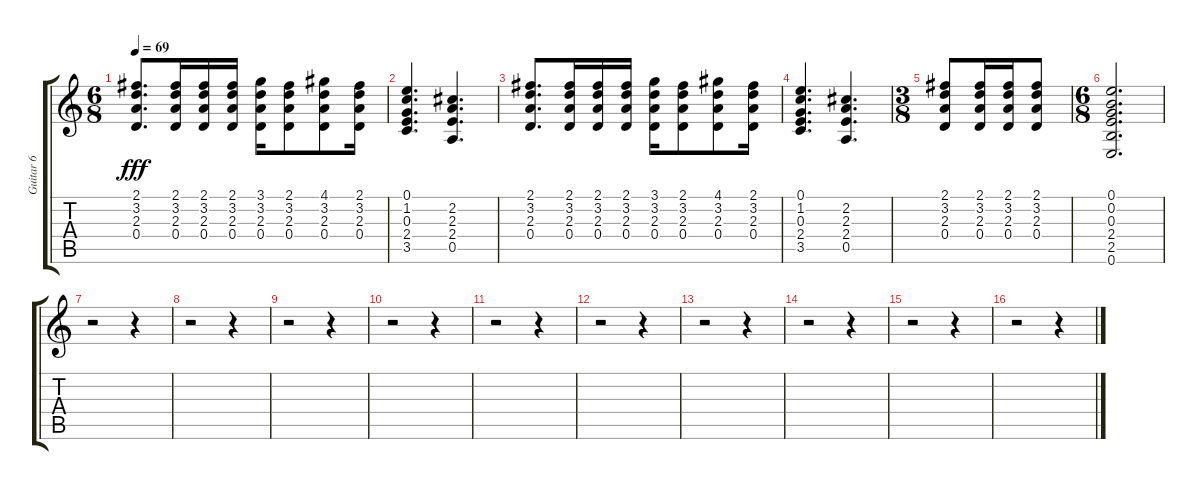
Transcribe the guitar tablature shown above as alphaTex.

\track ("Guitar 6" "Guitar 6") {instrument electricguitarjazz}
\staff {score tabs}
\tuning (E4 B3 G3 D3 A2 E2) {hide}
\ts (6 8)
\tempo 69
\clef g2
\ks c
(2.1 3.2 2.3 0.4).8{d dy fff} (2.1 3.2 2.3 0.4).16 (2.1 3.2 2.3 0.4).16 (2.1 3.2 2.3 0.4).16 (3.1 3.2 2.3 0.4).16 (2.1 3.2 2.3 0.4).8 (4.1 3.2 2.3 0.4).8 (2.1 3.2 2.3 0.4).16 |
(0.1 1.2 0.3 2.4 3.5).4{d} (2.2 2.3 2.4 0.5).4{d} |
(2.1 3.2 2.3 0.4).8{d} (2.1 3.2 2.3 0.4).16 (2.1 3.2 2.3 0.4).16 (2.1 3.2 2.3 0.4).16 (3.1 3.2 2.3 0.4).16 (2.1 3.2 2.3 0.4).8 (4.1 3.2 2.3 0.4).8 (2.1 3.2 2.3 0.4).16 |
(0.1 1.2 0.3 2.4 3.5).4{d} (2.2 2.3 2.4 0.5).4{d} |
\ts (3 8)
(2.1 3.2 2.3 0.4).8 (2.1 3.2 2.3 0.4).16 (2.1 3.2 2.3 0.4).16 (2.1 3.2 2.3 0.4).8 |
\ts (6 8)
(0.1 0.2 0.3 2.4 2.5 0.6).2{d} |
r.2 r.4 |
r.2 r.4 |
r.2 r.4 |
r.2 r.4 |
r.2 r.4 |
r.2 r.4 |
r.2 r.4 |
r.2 r.4 |
r.2 r.4 |
r.2 r.4
